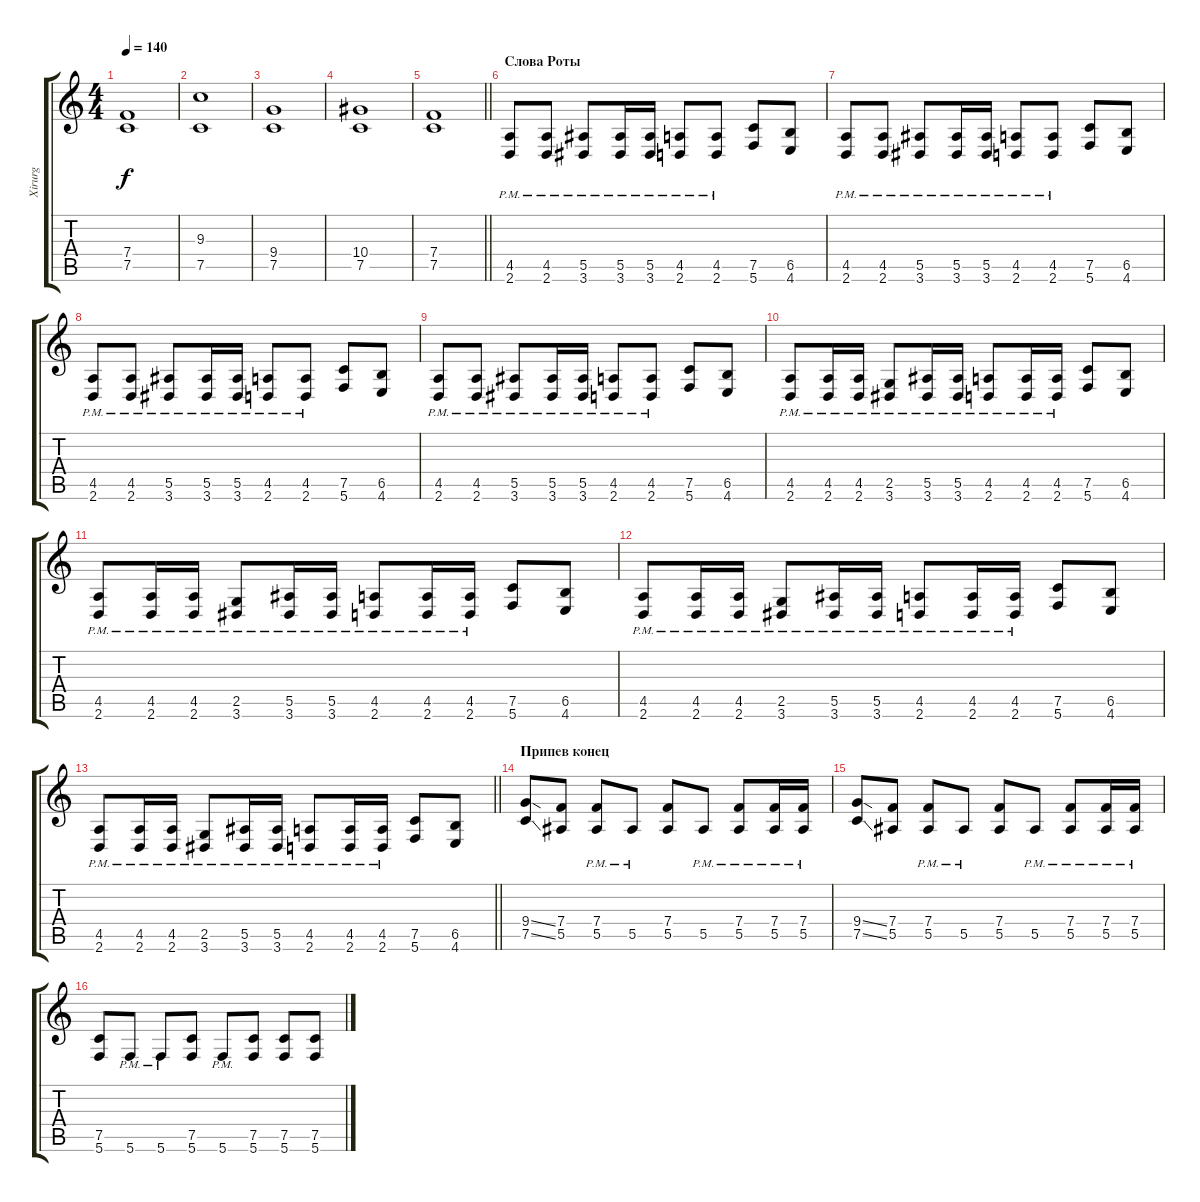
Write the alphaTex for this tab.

\track ("Xirurg " "Xirurg ") {instrument distortionguitar}
\staff {score tabs}
\tuning (C4 G3 Eb3 Bb2 F2 C2) {hide}
\ts (4 4)
\tempo 140
\clef g2
\ks c
(7.4 7.5).1{dy f} |
(9.3 7.5).1 |
(9.4 7.5).1 |
(10.4 7.5).1 |
\barLineRight lightlight
(7.4 7.5).1 |
\section ("" "Слова Роты")
(4.5{pm} 2.6{pm}).8 (4.5{pm} 2.6{pm}).8 (5.5{pm} 3.6{pm}).8 (5.5{pm} 3.6{pm}).16 (5.5{pm} 3.6{pm}).16 (4.5{pm} 2.6{pm}).8 (4.5{pm} 2.6{pm}).8 (7.5 5.6).8 (6.5 4.6).8 |
(4.5{pm} 2.6{pm}).8 (4.5{pm} 2.6{pm}).8 (5.5{pm} 3.6{pm}).8 (5.5{pm} 3.6{pm}).16 (5.5{pm} 3.6{pm}).16 (4.5{pm} 2.6{pm}).8 (4.5{pm} 2.6{pm}).8 (7.5 5.6).8 (6.5 4.6).8 |
(4.5{pm} 2.6{pm}).8 (4.5{pm} 2.6{pm}).8 (5.5{pm} 3.6{pm}).8 (5.5{pm} 3.6{pm}).16 (5.5{pm} 3.6{pm}).16 (4.5{pm} 2.6{pm}).8 (4.5{pm} 2.6{pm}).8 (7.5 5.6).8 (6.5 4.6).8 |
(4.5{pm} 2.6{pm}).8 (4.5{pm} 2.6{pm}).8 (5.5{pm} 3.6{pm}).8 (5.5{pm} 3.6{pm}).16 (5.5{pm} 3.6{pm}).16 (4.5{pm} 2.6{pm}).8 (4.5{pm} 2.6{pm}).8 (7.5 5.6).8 (6.5 4.6).8 |
(4.5{pm} 2.6{pm}).8 (4.5{pm} 2.6{pm}).16 (4.5{pm} 2.6{pm}).16 (2.5{pm} 3.6{pm}).8 (5.5{pm} 3.6{pm}).16 (5.5{pm} 3.6{pm}).16 (4.5{pm} 2.6{pm}).8 (4.5{pm} 2.6{pm}).16 (4.5{pm} 2.6{pm}).16 (7.5 5.6).8 (6.5 4.6).8 |
(4.5{pm} 2.6{pm}).8 (4.5{pm} 2.6{pm}).16 (4.5{pm} 2.6{pm}).16 (2.5{pm} 3.6{pm}).8 (5.5{pm} 3.6{pm}).16 (5.5{pm} 3.6{pm}).16 (4.5{pm} 2.6{pm}).8 (4.5{pm} 2.6{pm}).16 (4.5{pm} 2.6{pm}).16 (7.5 5.6).8 (6.5 4.6).8 |
(4.5{pm} 2.6{pm}).8 (4.5{pm} 2.6{pm}).16 (4.5{pm} 2.6{pm}).16 (2.5{pm} 3.6{pm}).8 (5.5{pm} 3.6{pm}).16 (5.5{pm} 3.6{pm}).16 (4.5{pm} 2.6{pm}).8 (4.5{pm} 2.6{pm}).16 (4.5{pm} 2.6{pm}).16 (7.5 5.6).8 (6.5 4.6).8 |
\barLineRight lightlight
(4.5{pm} 2.6{pm}).8 (4.5{pm} 2.6{pm}).16 (4.5{pm} 2.6{pm}).16 (2.5{pm} 3.6{pm}).8 (5.5{pm} 3.6{pm}).16 (5.5{pm} 3.6{pm}).16 (4.5{pm} 2.6{pm}).8 (4.5{pm} 2.6{pm}).16 (4.5{pm} 2.6{pm}).16 (7.5 5.6).8 (6.5 4.6).8 |
\section ("" "Припев конец")
(9.4{ss} 7.5{ss}).8 (7.4 5.5).8 (7.4{pm} 5.5{pm}).8 5.5{pm}.8 (7.4 5.5).8 5.5{pm}.8 (7.4{pm} 5.5{pm}).8 (7.4{pm} 5.5{pm}).16 (7.4{pm} 5.5{pm}).16 |
(9.4{ss} 7.5{ss}).8 (7.4 5.5).8 (7.4{pm} 5.5{pm}).8 5.5{pm}.8 (7.4 5.5).8 5.5{pm}.8 (7.4{pm} 5.5{pm}).8 (7.4{pm} 5.5{pm}).16 (7.4{pm} 5.5{pm}).16 |
(7.5 5.6).8 5.6{pm}.8 5.6{pm}.8 (7.5 5.6).8 5.6{pm}.8 (7.5 5.6).8 (7.5 5.6).8 (7.5 5.6).8
